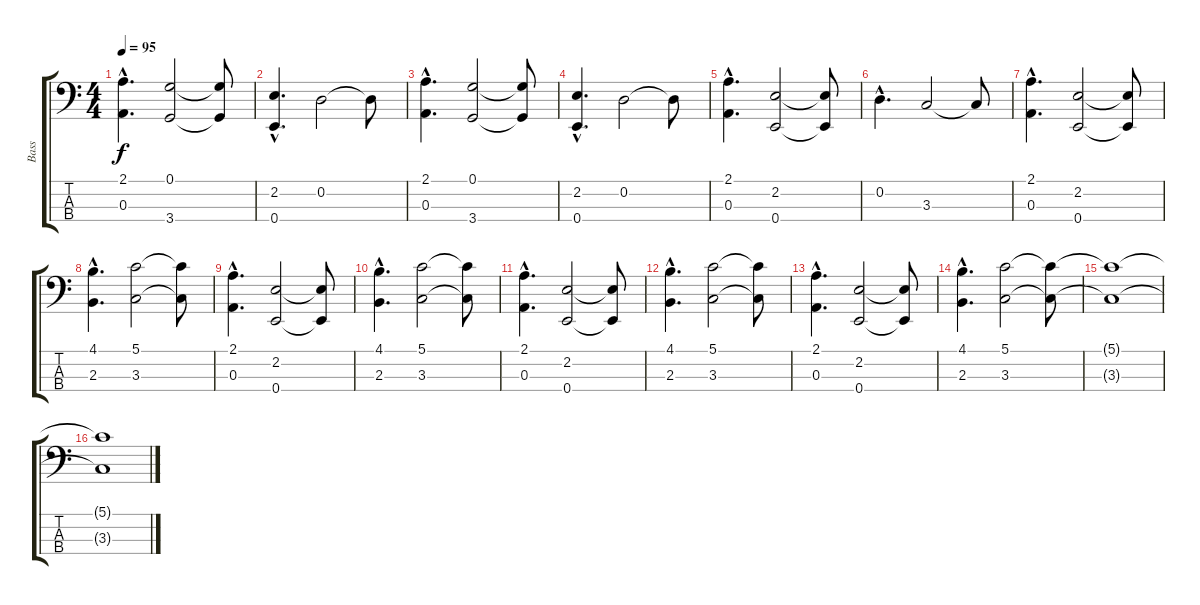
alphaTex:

\track ("Bass" "Bass") {instrument acousticbass}
\staff {score tabs}
\tuning (G2 D2 A1 E1) {hide}
\ts (4 4)
\tempo 95
\clef f4
\ks c
(2.1{hac} 0.3{hac}).4{d dy f} (0.1 3.4).2 (0.1{t} 3.4{t}).8 |
(2.2{hac} 0.4{hac}).4{d} 0.2.2 0.2{t}.8 |
(2.1{hac} 0.3{hac}).4{d} (0.1 3.4).2 (0.1{t} 3.4{t}).8 |
(2.2{hac} 0.4{hac}).4{d} 0.2.2 0.2{t}.8 |
(2.1{hac} 0.3{hac}).4{d} (2.2 0.4).2 (2.2{t} 0.4{t}).8 |
0.2{hac}.4{d} 3.3.2 3.3{t}.8 |
(2.1{hac} 0.3{hac}).4{d} (2.2 0.4).2 (2.2{t} 0.4{t}).8 |
(4.1{hac} 2.3{hac}).4{d} (5.1 3.3).2 (5.1{t} 3.3{t}).8 |
(2.1{hac} 0.3{hac}).4{d} (2.2 0.4).2 (2.2{t} 0.4{t}).8 |
(4.1{hac} 2.3{hac}).4{d} (5.1 3.3).2 (5.1{t} 3.3{t}).8 |
(2.1{hac} 0.3{hac}).4{d} (2.2 0.4).2 (2.2{t} 0.4{t}).8 |
(4.1{hac} 2.3{hac}).4{d} (5.1 3.3).2 (5.1{t} 3.3{t}).8 |
(2.1{hac} 0.3{hac}).4{d} (2.2 0.4).2 (2.2{t} 0.4{t}).8 |
(4.1{hac} 2.3{hac}).4{d} (5.1 3.3).2 (5.1{t} 3.3{t}).8 |
(5.1{t} 3.3{t}).1{volume 16} |
(5.1{t} 3.3{t}).1{volume 12}
